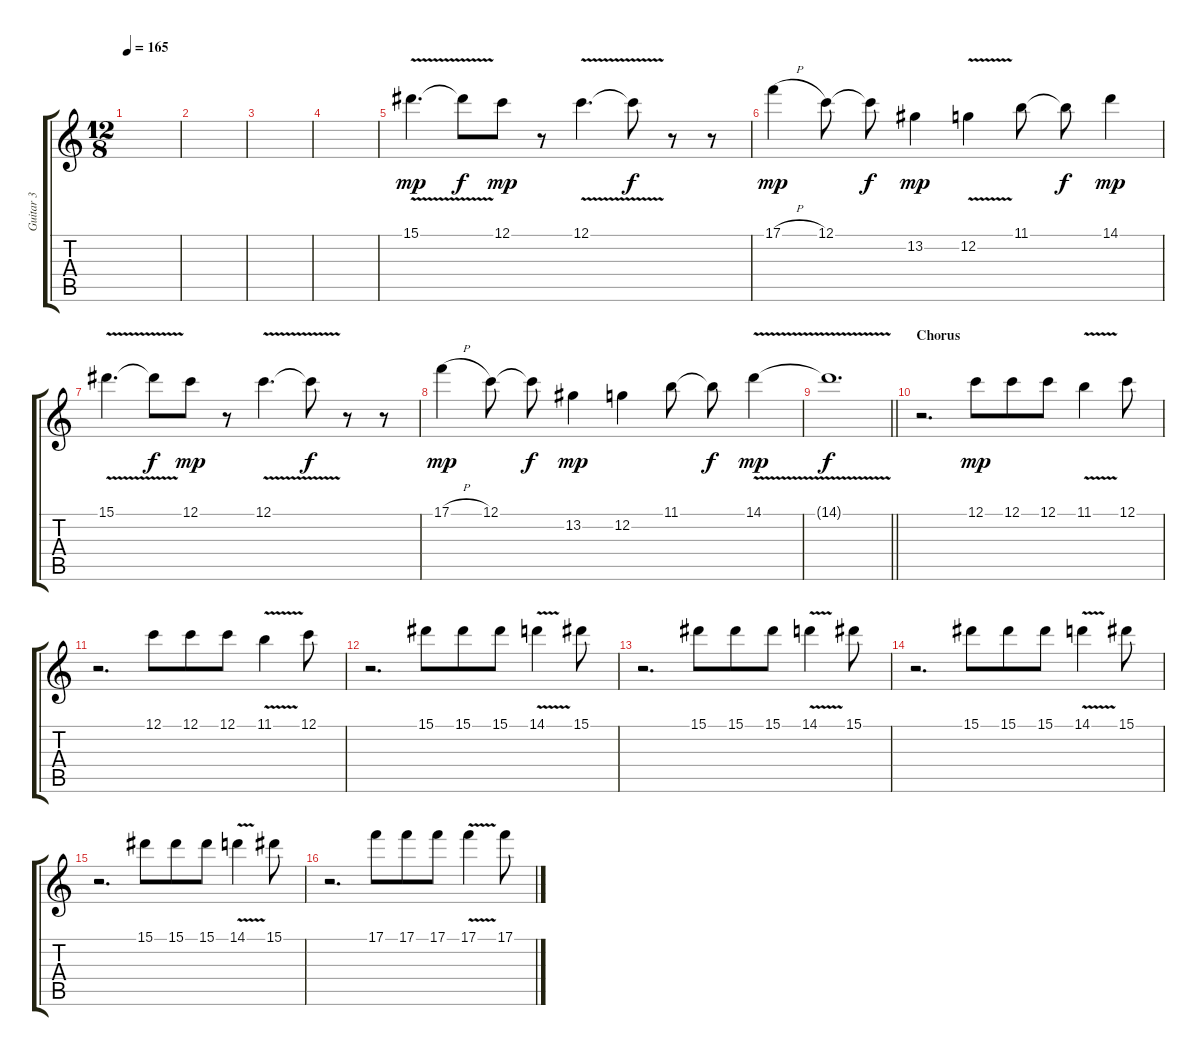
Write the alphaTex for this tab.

\track ("Guitar 3" "Guitar 3") {instrument distortionguitar}
\staff {score tabs}
\tuning (C4 G3 Eb3 Bb2 F2 C2) {hide}
\ts (12 8)
\section ("" "")
\tempo 165
\clef g2
\ks c
|
|
|
|
15.1{v}.4{d dy mp} 15.1{t}.8{dy f} 12.1.8{dy mp} r.8 12.1{v}.4{d} 12.1{t}.8{dy f} r.8 r.8 |
17.1{h}.4{dy mp} 12.1.8 12.1{t}.8{dy f} 13.2.4{dy mp} 12.2{v}.4 11.1.8 11.1{t}.8{dy f} 14.1.4{dy mp} |
15.1{v}.4{d} 15.1{t}.8{dy f} 12.1.8{dy mp} r.8 12.1{v}.4{d} 12.1{t}.8{dy f} r.8 r.8 |
17.1{h}.4{dy mp} 12.1.8 12.1{t}.8{dy f} 13.2.4{dy mp} 12.2.4 11.1.8 11.1{t}.8{dy f} 14.1{v}.4{dy mp} |
\barLineRight lightlight
14.1{t}.1{d dy f} |
\section ("" "Chorus")
r.2{d} 12.1.8{dy mp} 12.1.8 12.1.8 11.1{v}.4 12.1.8 |
r.2{d} 12.1.8 12.1.8 12.1.8 11.1{v}.4 12.1.8 |
r.2{d} 15.1.8 15.1.8 15.1.8 14.1{v}.4 15.1.8 |
r.2{d} 15.1.8 15.1.8 15.1.8 14.1{v}.4 15.1.8 |
r.2{d} 15.1.8 15.1.8 15.1.8 14.1{v}.4 15.1.8 |
r.2{d} 15.1.8 15.1.8 15.1.8 14.1{v}.4 15.1.8 |
r.2{d} 17.1.8 17.1.8 17.1.8 17.1{v}.4 17.1.8
